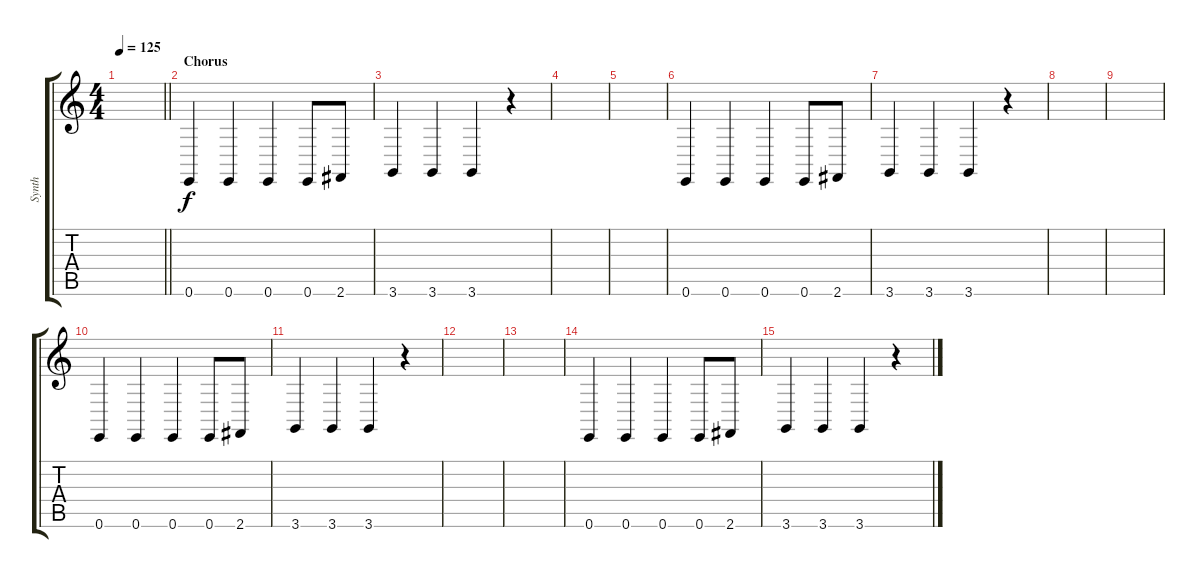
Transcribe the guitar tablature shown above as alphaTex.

\track ("Synth" "Synth") {instrument lead2sawtooth}
\staff {score tabs}
\tuning (E4 B3 G3 D3 A2 E2) {hide}
\ts (4 4)
\tempo 125
\clef g2
\barLineRight lightlight
\ks c
|
\section ("" "Chorus")
0.6.4 0.6.4 0.6.4 0.6.8 2.6.8 |
3.6.4 3.6.4 3.6.4 r.4 |
|
|
0.6.4 0.6.4 0.6.4 0.6.8 2.6.8 |
3.6.4 3.6.4 3.6.4 r.4 |
|
|
0.6.4 0.6.4 0.6.4 0.6.8 2.6.8 |
3.6.4 3.6.4 3.6.4 r.4 |
|
|
0.6.4 0.6.4 0.6.4 0.6.8 2.6.8 |
3.6.4 3.6.4 3.6.4 r.4
